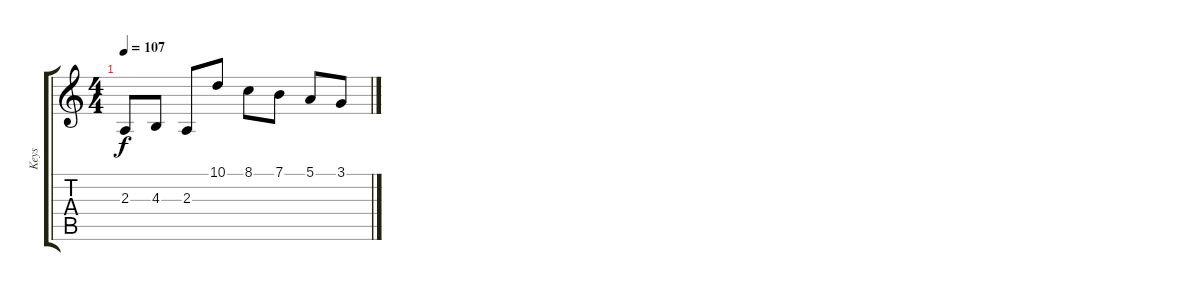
\track ("Keys" "Keys") {instrument pad3polysynth}
\staff {score tabs}
\tuning (E4 B3 G3 D3 A2 E2) {hide}
\ts (4 4)
\tempo 107
\clef g2
\ks c
2.3.8{dy f} 4.3.8 2.3.8 10.1.8 8.1.8 7.1.8 5.1.8 3.1.8
